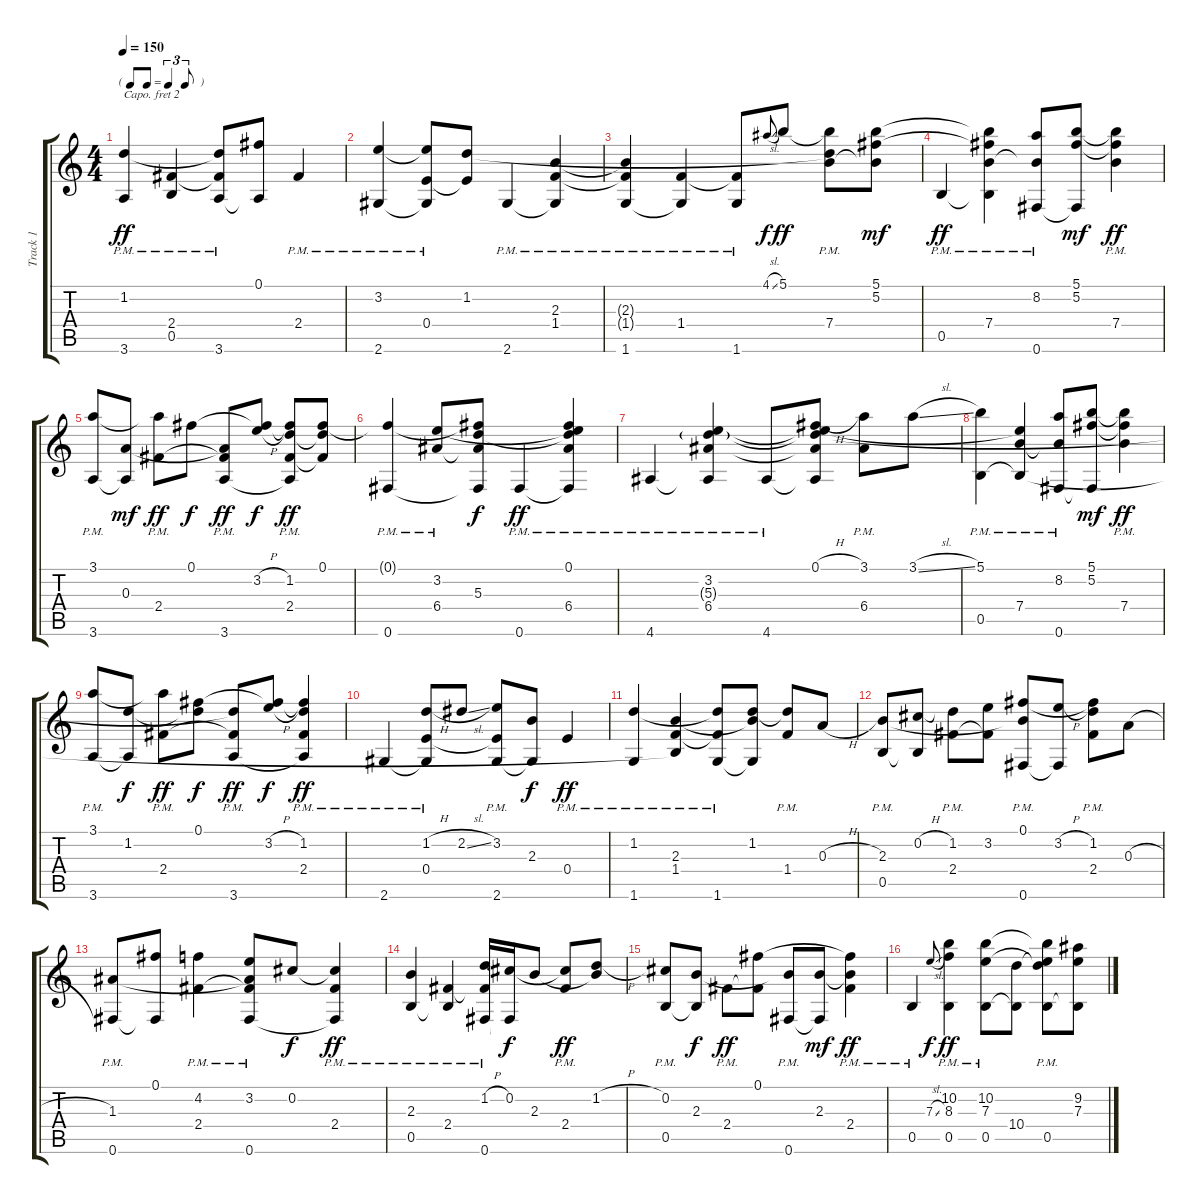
\track ("Track 1" "Track 1") {instrument acousticguitarsteel}
\staff {score tabs}
\capo 2
\tuning (E4 B3 G3 D3 A2 E2) {hide}
\ts (4 4)
\tf triplet8th
\tempo 150
\clef g2
\ks c
(1.2 3.6{pm}).4{dy ff} (2.4{pm} 0.5{t}).4 (1.2{t} 2.4{t} 3.6{pm}).8 (0.1 3.6{t}).8 2.4{pm}.4 |
(3.2 2.6{pm}).4 (3.2{t} 0.4{pm} 2.6{t}).8 (1.2 0.4{t}).8 2.6{pm}.4 (2.3 1.4{pm} 2.6{t}).4 |
(2.3{t} 1.4{t} 1.6{pm}).4 (1.4{pm} 1.6{t}).4 (1.4{t} 1.6{pm}).8 4.1{sl}.8{gr onbeat dy f} 5.1.8{dy ff} (5.1{t} 1.2{t} 7.4{pm}).8 (5.1 5.2 7.4{t}).8{dy mf} |
0.5{pm}.4{dy ff} (5.1{t} 5.2{t} 7.4{pm} 0.5{t}).4 (8.2 7.4{t} 0.6{pm}).8 (5.1 5.2 0.6{t}).8{dy mf} (5.1{t} 5.2{t} 7.4{pm}).4{dy ff} |
(3.1 3.6{pm}).8 (0.3 3.6{t}).8{dy mf} (3.1{t} 2.4{pm}).8{dy ff} 0.1.8{dy f} (0.3{t} 2.4{t} 3.6{pm}).8{dy ff} (0.1{t} 3.2{h}).8{dy f} (0.1{t} 1.2 2.4{pm} 3.6{t}).8{dy ff} (0.1 1.2{t} 2.4{t}).8 |
(0.1{t} 0.6{pm}).4 (3.2 6.4{pm}).8 (0.1{t} 5.3 6.4{t} 0.6{t}).8{dy f} 0.6{pm}.4{dy ff} (0.1 3.2{t} 5.3{t} 6.4{pm} 0.6{t}).4 |
4.6{pm}.4 (3.2 5.3{g} 6.4{pm} 4.6{t}).4 4.6{pm}.8 (0.1{h} 3.2{t} 5.3{t} 6.4{t} 4.6{t}).8 (3.1 6.4{pm}).8 3.1{sl}.8 |
(5.1 0.5{pm}).4 (3.2{t} 7.4{pm} 0.5{t}).4 (8.2 7.4{t} 0.6{pm}).8 (5.1 5.2 0.6{t}).8{dy mf} (5.1{t} 5.2{t} 7.4{pm}).4{dy ff} |
(3.1 3.6{pm}).8 (1.2 3.6{t}).8{dy f} (3.1{t} 2.4{pm}).8{dy ff} (0.1 1.2{t}).8{dy f} (5.3{t} 2.4{t} 3.6{pm}).8{dy ff} (0.1{t} 3.2{h}).8{dy f} (0.1{t} 1.2 2.4{pm} 3.6{t}).4{dy ff} |
2.6{pm}.4 (1.2{h} 0.4{pm} 2.6{t}).8 2.2{sl}.8 (3.2 0.4{t} 2.6{pm}).8 (2.3 2.6{t}).8{dy f} 0.4{pm}.4{dy ff} |
(1.2 1.6{pm}).4 (2.3 1.4{pm} 0.5{t}).4 (1.2{t} 1.4{t} 1.6{pm}).8 (1.2 2.3{t} 1.6{t}).8 (1.2{t} 1.4{pm}).8 0.3{h}.8 |
(2.3 0.5{pm}).8 (0.2{h} 0.5{t}).8 (1.2 2.4{pm}).8 (3.2 2.4{t}).8 (0.1 2.3{t} 0.6{pm}).8 (3.2{h} 0.6{t}).8 (0.1{t} 1.2 2.4{pm}).8 0.3{h}.8 |
(1.3 0.6{pm}).8 (0.1 0.6{t}).8 (4.2 2.4{pm}).4 (3.2 1.3{t} 2.4{t} 0.6{pm}).8 0.2.8{dy f} (0.2{t} 2.4{pm} 0.6{t}).4{dy ff} |
(2.3 0.5{pm}).4 (2.4{pm} 0.5{t}).4 (1.2{h} 2.4{t} 0.6{pm}).16 (0.2 0.6{t}).16{dy f} 2.3.8 (0.2{t} 2.4{pm}).8{dy ff} (1.2{h} 2.3{t}).8 |
(0.2 0.5{pm}).8 (2.3 0.5{t}).8{dy f} 2.4{pm}.8{dy ff} (0.1 2.4{t}).8 (2.3{t} 0.6{pm}).8 (2.3 0.6{t}).8{dy mf} (0.1{t} 2.3{t} 2.4{pm}).4{dy ff} |
0.5{pm}.4 7.3{sl}.8{gr onbeat dy f} (10.2 8.3 0.5{pm}).4{dy ff} (10.2 7.3 0.5{pm}).8 (10.4 0.5{t}).8 (10.2{t} 7.3{t} 10.4{t} 0.5{pm}).8 (9.2 7.3 0.5{t}).8
